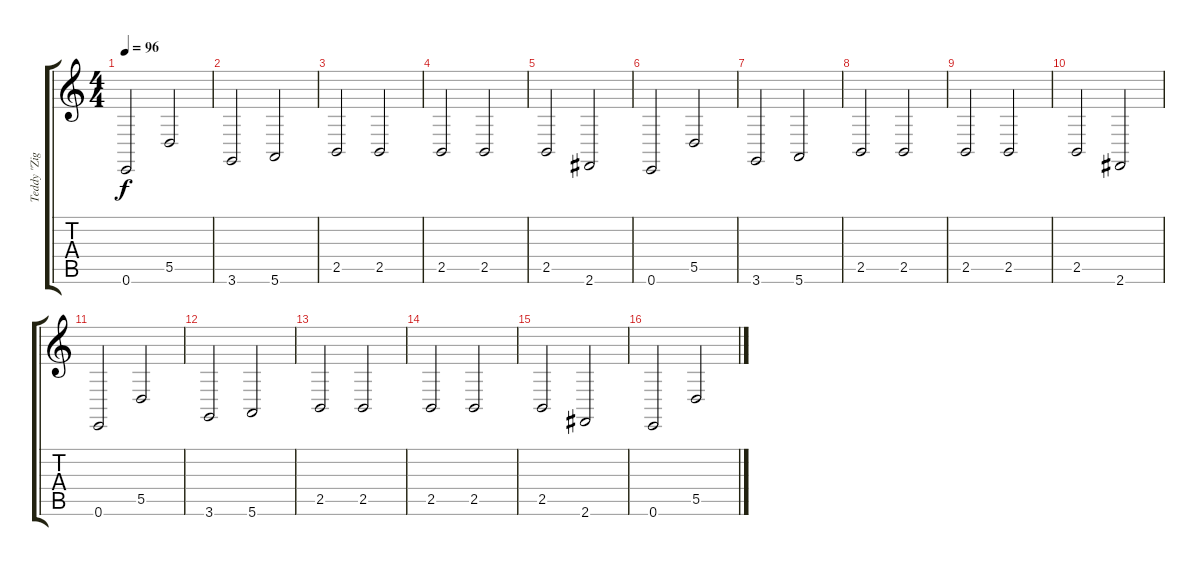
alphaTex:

\track ("Teddy \"Zig Zag\"" "Teddy \"Zig") {instrument synthstrings1}
\staff {score tabs}
\tuning (E4 B3 G3 D3 A2 E2) {hide}
\ts (4 4)
\tempo 96
\clef g2
\ks c
0.6.2{dy f} 5.5.2 |
3.6.2 5.6.2 |
2.5.2 2.5.2 |
2.5.2 2.5.2 |
2.5.2 2.6.2 |
0.6.2 5.5.2 |
3.6.2 5.6.2 |
2.5.2 2.5.2 |
2.5.2 2.5.2 |
2.5.2 2.6.2 |
0.6.2 5.5.2 |
3.6.2 5.6.2 |
2.5.2 2.5.2 |
2.5.2 2.5.2 |
2.5.2 2.6.2 |
0.6.2 5.5.2
